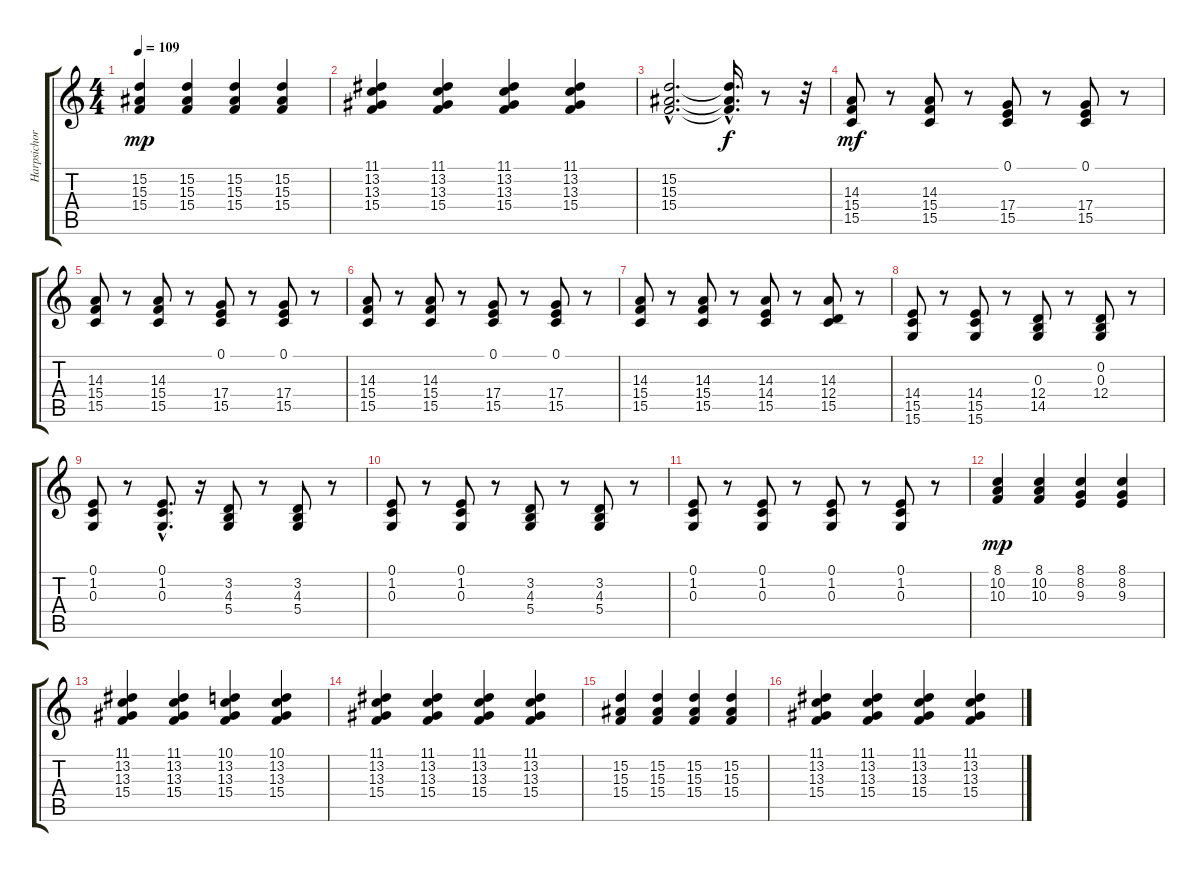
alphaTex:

\track ("Harpsichord     " "Harpsichor") {instrument clavinet}
\staff {score tabs}
\tuning (E4 B3 G3 D3 A2 E2) {hide}
\ts (4 4)
\tempo 109
\clef g2
\ks c
(15.2 15.3 15.4).4{dy mp} (15.2 15.3 15.4).4 (15.2 15.3 15.4).4 (15.2 15.3 15.4).4 |
(11.1 13.2 13.3 15.4).4 (11.1 13.2 13.3 15.4).4 (11.1 13.2 13.3 15.4).4 (11.1 13.2 13.3 15.4).4 |
(15.2{hac} 15.3{hac} 15.4{hac}).2{d} (15.2{hac t} 15.3{hac t} 15.4{hac t}).16{d dy f} r.8 r.32 |
(14.3 15.4 15.5).8{dy mf} r.8 (14.3 15.4 15.5).8 r.8 (0.1 17.4 15.5).8 r.8 (0.1 17.4 15.5).8 r.8 |
(14.3 15.4 15.5).8{volume 14} r.8 (14.3 15.4 15.5).8{volume 14} r.8 (0.1 17.4 15.5).8{volume 14} r.8 (0.1 17.4 15.5).8{volume 15} r.8 |
(14.3 15.4 15.5).8{volume 15} r.8 (14.3 15.4 15.5).8{volume 15} r.8 (0.1 17.4 15.5).8{volume 15} r.8 (0.1 17.4 15.5).8{volume 16} r.8 |
(14.3 15.4 15.5).8 r.8 (14.3 15.4 15.5).8 r.8 (14.3 14.4 15.5).8 r.8 (14.3 12.4 15.5).8 r.8 |
(14.4 15.5 15.6).8 r.8 (14.4 15.5 15.6).8 r.8 (0.3 12.4 14.5).8 r.8 (0.2 0.3 12.4).8 r.8 |
(0.1 1.2 0.3).8 r.8 (0.1 1.2 0.3{hac}).8{d} r.16 (3.2 4.3 5.4).8 r.8 (3.2 4.3 5.4).8 r.8 |
(0.1 1.2 0.3).8 r.8 (0.1 1.2 0.3).8 r.8 (3.2 4.3 5.4).8 r.8 (3.2 4.3 5.4).8 r.8 |
(0.1 1.2 0.3).8 r.8 (0.1 1.2 0.3).8 r.8 (0.1 1.2 0.3).8 r.8 (0.1 1.2 0.3).8 r.8 |
(8.1 10.2 10.3).4{dy mp} (8.1 10.2 10.3).4 (8.1 8.2 9.3).4 (8.1 8.2 9.3).4 |
(11.1 13.2 13.3 15.4).4 (11.1 13.2 13.3 15.4).4 (10.1 13.2 13.3 15.4).4 (10.1 13.2 13.3 15.4).4 |
(11.1 13.2 13.3 15.4).4 (11.1 13.2 13.3 15.4).4 (11.1 13.2 13.3 15.4).4 (11.1 13.2 13.3 15.4).4 |
(15.2 15.3 15.4).4 (15.2 15.3 15.4).4 (15.2 15.3 15.4).4 (15.2 15.3 15.4).4 |
(11.1 13.2 13.3 15.4).4 (11.1 13.2 13.3 15.4).4 (11.1 13.2 13.3 15.4).4 (11.1 13.2 13.3 15.4).4
